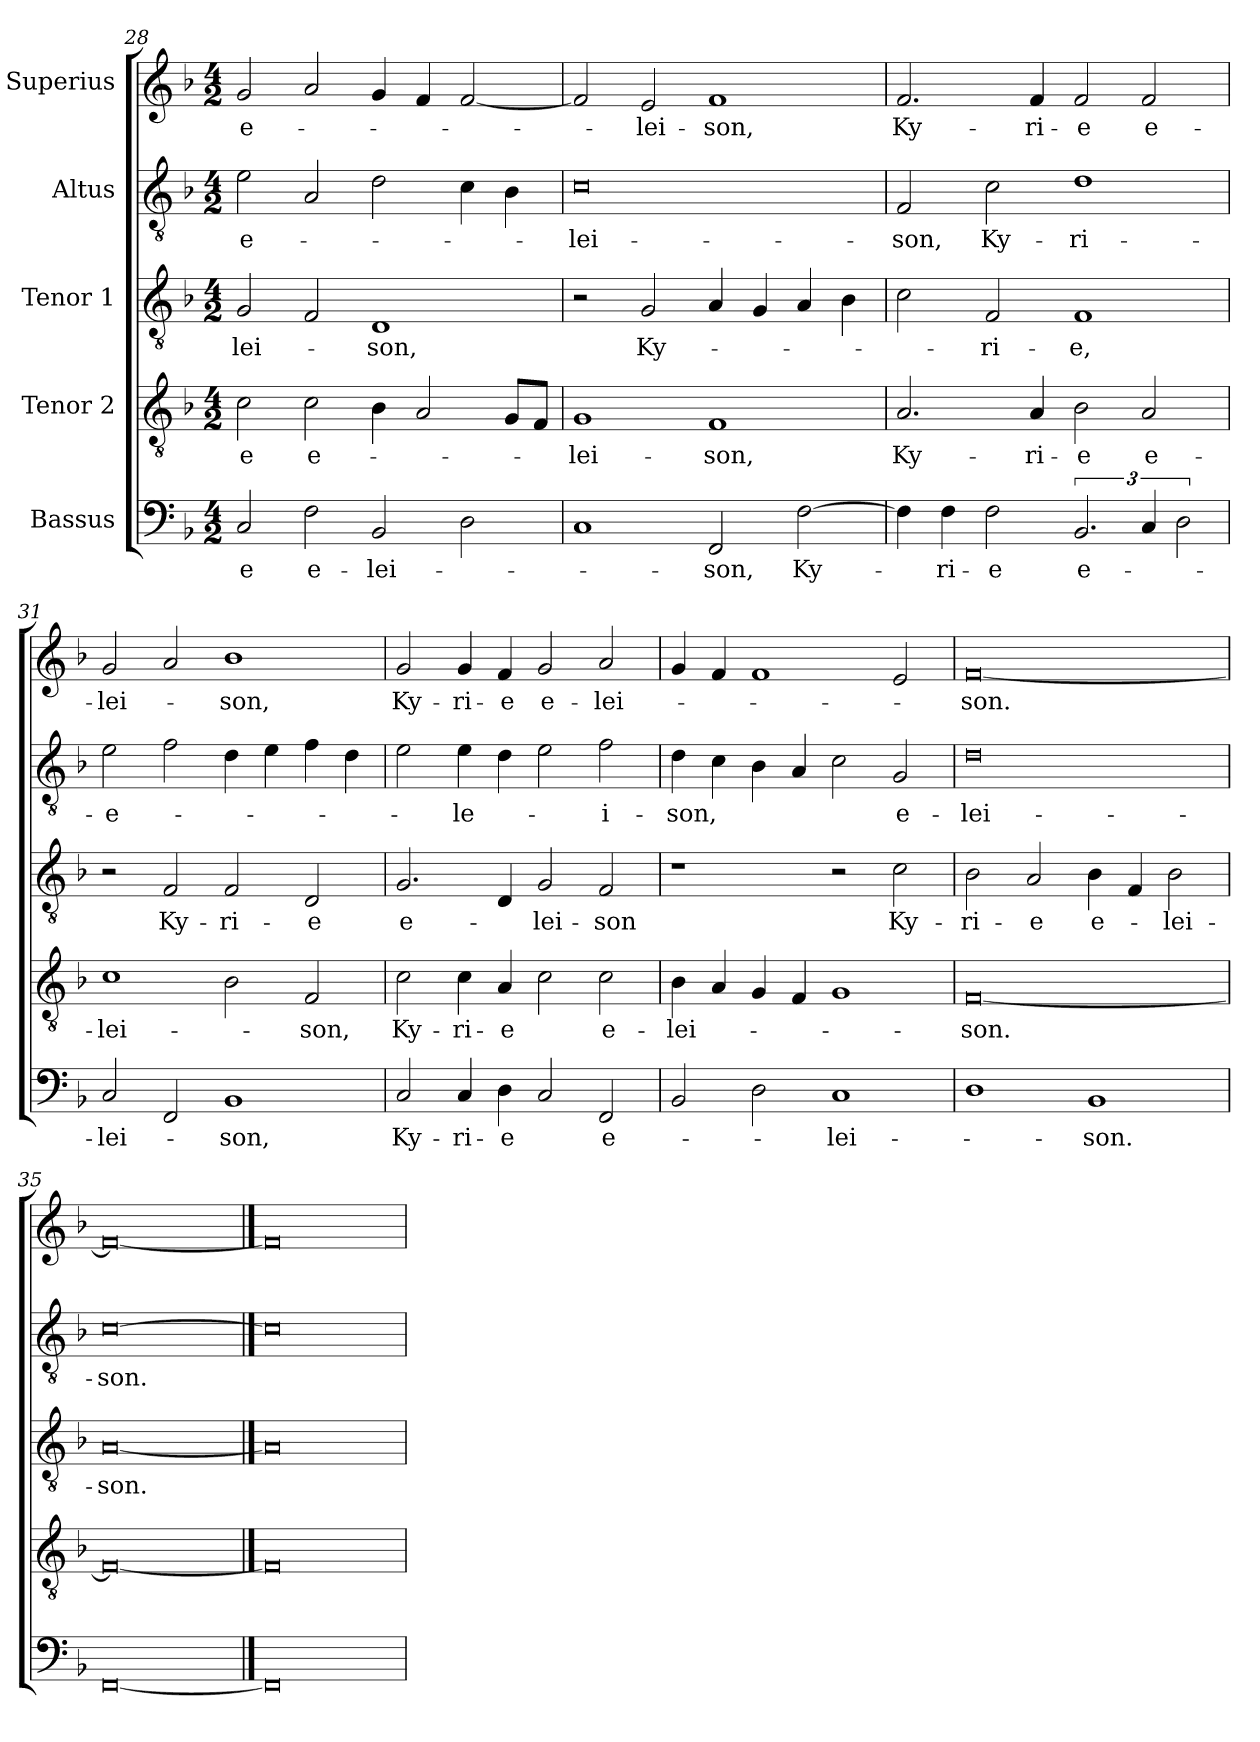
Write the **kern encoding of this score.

**kern	**text	**kern	**text	**kern	**text	**kern	**text	**kern	**text
*part5	*part5	*part4	*part4	*part3	*part3	*part2	*part2	*part1	*part1
*staff5	*staff5	*staff4	*staff4	*staff3	*staff3	*staff2	*staff2	*staff1	*staff1
*I"Bassus	*	*I"Tenor 2	*	*I"Tenor 1	*	*I"Altus	*	*I"Superius	*
*clefF4	*	*clefGv2	*	*clefGv2	*	*clefGv2	*	*clefG2	*
*k[b-]	*	*k[b-]	*	*k[b-]	*	*k[b-]	*	*k[b-]	*
*M4/2	*	*M4/2	*	*M4/2	*	*M4/2	*	*M4/2	*
=28	=28	=28	=28	=28	=28	=28	=28	=28	=28
2C/	-e	2c\	-e	2G/	-lei-	2e\	e-	2g/	e-
2F\	e-	2c\	e-	2F/	.	2A/	.	2a/	.
2BB-/	-lei-	4B-\	.	1D/	-son,	2d\	.	4g/	.
.	.	2A/	.	.	.	.	.	4f/	.
2D\	.	.	.	.	.	4c\	.	[2f/	.
.	.	8G/L	.	.	.	4B-\	.	.	.
.	.	8F/J	.	.	.	.	.	.	.
=29	=29	=29	=29	=29	=29	=29	=29	=29	=29
1C/	.	1G/	-lei-	2r	.	0c\	-lei-	2f/]	.
.	.	.	.	2G/	Ky-	.	.	2e/	-lei-
2FF/	-son,	1F/	-son,	4A/	.	.	.	1f/	-son,
.	.	.	.	4G/	.	.	.	.	.
[2F\	Ky-	.	.	4A/	.	.	.	.	.
.	.	.	.	4B-\	.	.	.	.	.
=30	=30	=30	=30	=30	=30	=30	=30	=30	=30
4F\]	.	2.A/	Ky-	2c\	.	2F/	-son,	2.f/	Ky-
4F\	-ri-	.	.	.	.	.	.	.	.
2F\	-e	.	.	2F/	-ri-	2c\	Ky-	.	.
.	.	4A/	-ri-	.	.	.	.	4f/	-ri-
3.BB-/	e-	2B-\	-e	1F/	-e,	1d\	-ri-	2f/	-e
6C/	.	2A/	e-	.	.	.	.	2f/	e-
3D\	.	.	.	.	.	.	.	.	.
=31	=31	=31	=31	=31	=31	=31	=31	=31	=31
2C/	-lei-	1c\	-lei-	2r	.	2e\	-e-	2g/	-lei-
2FF/	.	.	.	2F/	Ky-	2f\	.	2a/	.
1BB-/	-son,	2B-\	.	2F/	-ri-	4d\	.	1b-\	-son,
.	.	.	.	.	.	4e\	.	.	.
.	.	2F/	-son,	2D/	-e	4f\	.	.	.
.	.	.	.	.	.	4d\	.	.	.
=32	=32	=32	=32	=32	=32	=32	=32	=32	=32
2C/	Ky-	2c\	Ky-	2.G/	e-	2e\	.	2g/	Ky-
4C/	-ri-	4c\	-ri-	.	.	4e\	-le-	4g/	-ri-
4D\	-e	4A/	-e	4D/	.	4d\	.	4f/	-e
2C/	.	2c\	.	2G/	-lei-	2e\	.	2g/	e-
2FF/	e-	2c\	e-	2F/	-son	2f\	-i-	2a/	-lei-
=33	=33	=33	=33	=33	=33	=33	=33	=33	=33
2BB-/	.	4B-\	-lei-	1r	.	4d\	-son,	4g/	.
.	.	4A/	.	.	.	4c\	.	4f/	.
2D\	.	4G/	.	.	.	4B-\	.	1f/	.
.	.	4F/	.	.	.	4A/	.	.	.
1C/	-lei-	1G/	.	2r	.	2c\	.	.	.
.	.	.	.	2c\	Ky-	2G/	e-	2e/	.
=34	=34	=34	=34	=34	=34	=34	=34	=34	=34
1D\	.	[0F/	-son.	2B-\	-ri-	0d\	-lei-	[0f/	-son.
.	.	.	.	2A/	-e	.	.	.	.
1BB-/	-son.	.	.	4B-\	e-	.	.	.	.
.	.	.	.	4F/	.	.	.	.	.
.	.	.	.	2B-\	-lei-	.	.	.	.
=35	=35	=35	=35	=35	=35	=35	=35	=35	=35
[0FF/	.	0F/_	.	[0A/	-son.	[0c\	-son.	0f/_	.
==36	==36	==36	==36	==36	==36	==36	==36	==36	==36
0FF/]	.	0F/]	.	0A/]	.	0c\]	.	0f/]	.
=	=	=	=	=	=	=	=	=	=
*-	*-	*-	*-	*-	*-	*-	*-	*-	*-
